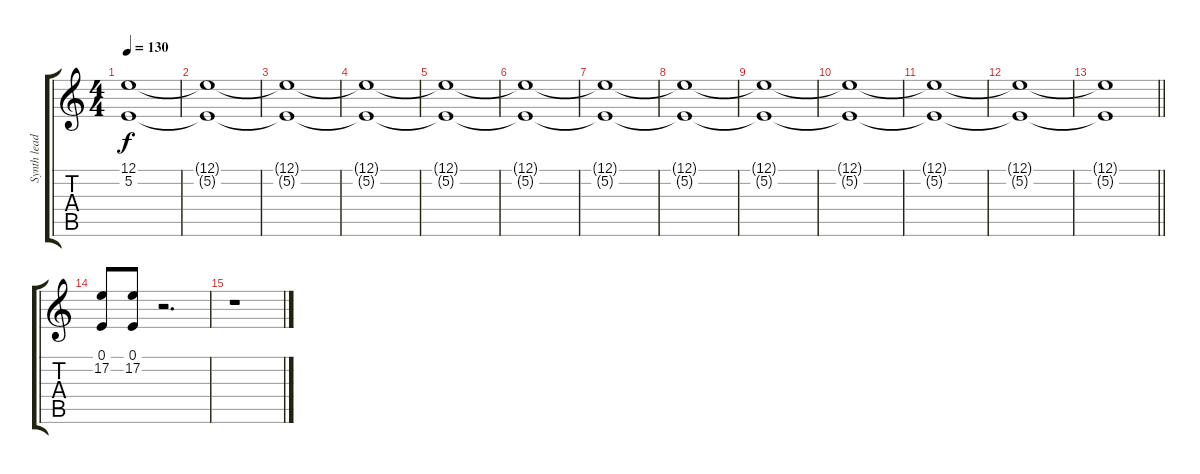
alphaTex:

\track ("Synth lead" "Synth lead") {instrument pad8sweep}
\staff {score tabs}
\tuning (E4 B3 G3 D3 A2 E2) {hide}
\ts (4 4)
\tempo 130
\clef g2
\ks c
(12.1{t} 5.2{t}).1{dy f} |
(12.1{t} 5.2{t}).1 |
(12.1{t} 5.2{t}).1 |
(12.1{t} 5.2{t}).1 |
(12.1{t} 5.2{t}).1 |
(12.1{t} 5.2{t}).1 |
(12.1{t} 5.2{t}).1 |
(12.1{t} 5.2{t}).1 |
(12.1{t} 5.2{t}).1 |
(12.1{t} 5.2{t}).1 |
(12.1{t} 5.2{t}).1 |
(12.1{t} 5.2{t}).1 |
\barLineRight lightlight
(12.1{t} 5.2{t}).1 |
(0.1 17.2).8 (0.1 17.2).8 r.2{d} |
r.1
